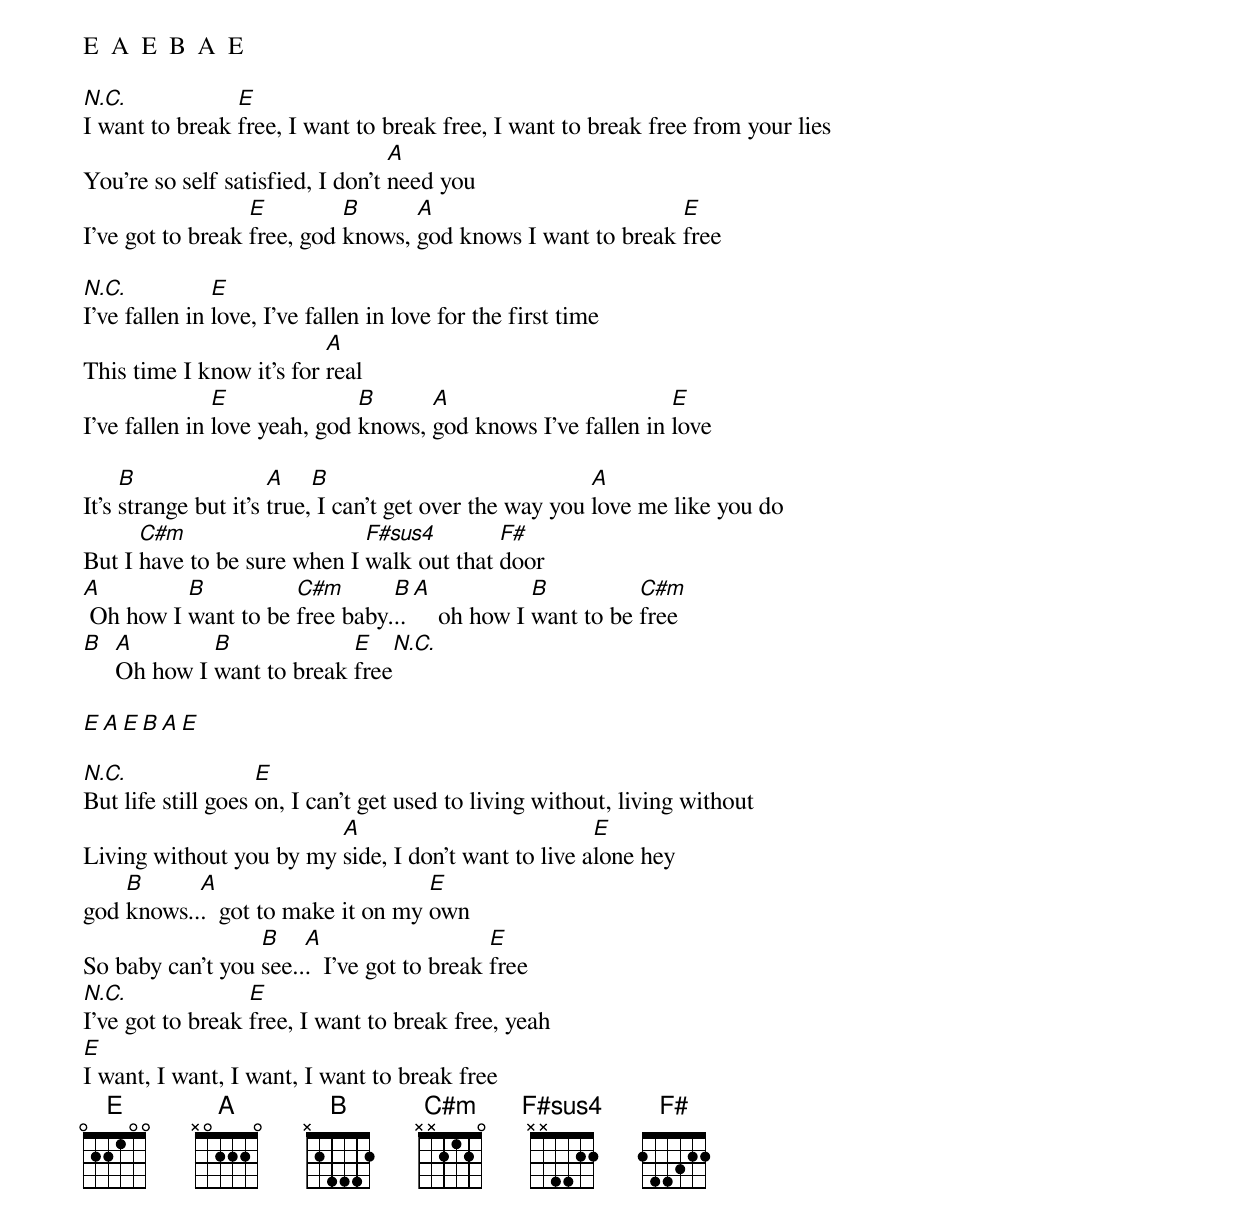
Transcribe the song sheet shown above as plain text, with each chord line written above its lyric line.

E  A  E  B  A  E

N.C.            E
I want to break free, I want to break free, I want to break free from your lies
                                  A
You're so self satisfied, I don't need you
                  E         B      A                         E
I've got to break free, god knows, god knows I want to break free

N.C.           E
I've fallen in love, I've fallen in love for the first time
                          A
This time I know it's for real
               E              B      A                        E
I've fallen in love yeah, god knows, god knows I've fallen in love

     B                A    B                             A
It's strange but it's true, I can't get over the way you love me like you do
      C#m                    F#sus4        F#
But I have to be sure when I walk out that door
A         B          C#m       B A            B          C#m
 Oh how I want to be free baby...    oh how I want to be free
B A        B             E      N.C.
  Oh how I want to break free

E  A  E  B  A  E

N.C.                E
But life still goes on, I can't get used to living without, living without
                         A                           E
Living without you by my side, I don't want to live alone hey
    B      A                       E
god knows...  got to make it on my own
                  B    A                    E
So baby can't you see...  I've got to break free
N.C.              E
I've got to break free, I want to break free, yeah
E
I want, I want, I want, I want to break free
